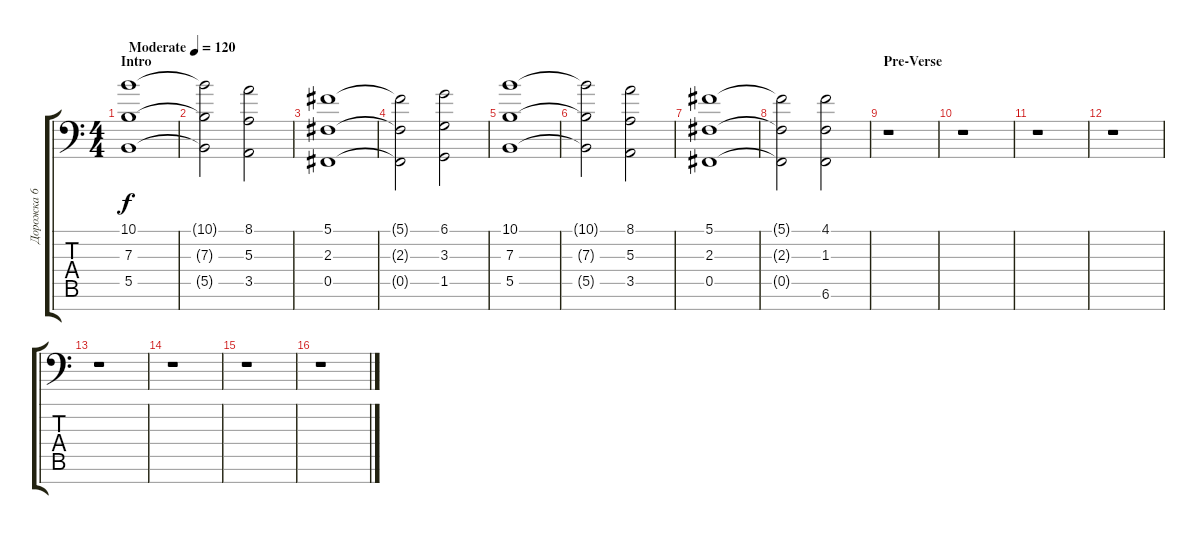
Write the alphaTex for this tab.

\track ("Дорожка 6" "Дорожка 6") {instrument churchorgan}
\staff {score tabs}
\tuning (Db4 Ab3 E3 B2 Gb2 B1 Ab1) {hide}
\ts (4 4)
\section ("" "Intro")
\tempo (120 "Moderate")
\clef f4
\ks c
(10.1 7.3 5.5).1{dy f instrument churchorgan} |
(10.1{t} 7.3{t} 5.5{t}).2 (8.1 5.3 3.5).2 |
(5.1 2.3 0.5).1 |
(5.1{t} 2.3{t} 0.5{t}).2 (6.1 3.3 1.5).2 |
(10.1 7.3 5.5).1 |
(10.1{t} 7.3{t} 5.5{t}).2 (8.1 5.3 3.5).2 |
(5.1 2.3 0.5).1 |
(5.1{t} 2.3{t} 0.5{t}).2 (4.1 1.3 6.6).2 |
\section ("" "Pre-Verse")
r.1 |
r.1 |
r.1 |
r.1 |
r.1 |
r.1 |
r.1 |
r.1
